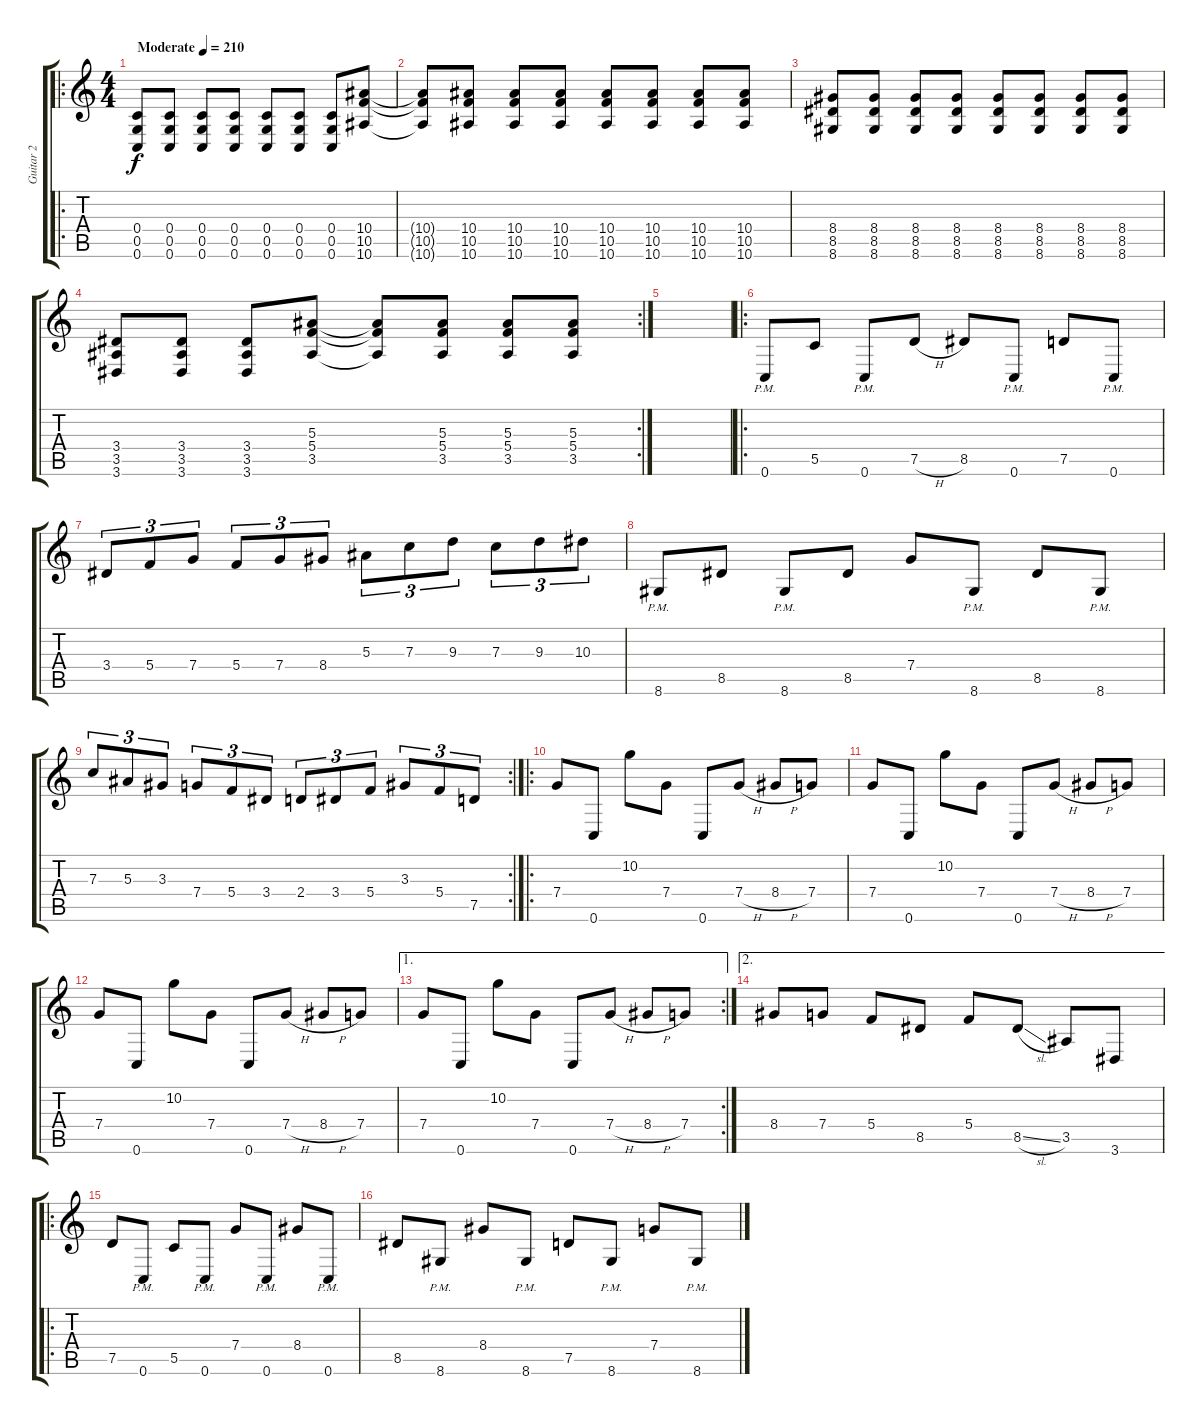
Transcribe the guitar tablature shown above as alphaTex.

\track ("Guitar 2" "Guitar 2") {instrument distortionguitar}
\staff {score tabs}
\tuning (D4 A3 F3 C3 G2 C2) {hide}
\ro
\ts (4 4)
\tempo (210 "Moderate")
\clef g2
\ks c
(0.4 0.5 0.6).8{dy f instrument distortionguitar} (0.4 0.5 0.6).8 (0.4 0.5 0.6).8 (0.4 0.5 0.6).8 (0.4 0.5 0.6).8 (0.4 0.5 0.6).8 (0.4 0.5 0.6).8 (10.4 10.5 10.6).8 |
(10.4{t} 10.5{t} 10.6{t}).8 (10.4 10.5 10.6).8 (10.4 10.5 10.6).8 (10.4 10.5 10.6).8 (10.4 10.5 10.6).8 (10.4 10.5 10.6).8 (10.4 10.5 10.6).8 (10.4 10.5 10.6).8 |
(8.4 8.5 8.6).8 (8.4 8.5 8.6).8 (8.4 8.5 8.6).8 (8.4 8.5 8.6).8 (8.4 8.5 8.6).8 (8.4 8.5 8.6).8 (8.4 8.5 8.6).8 (8.4 8.5 8.6).8 |
\rc 2
(3.4 3.5 3.6).8 (3.4 3.5 3.6).8 (3.4 3.5 3.6).8 (5.3 5.4 3.5).8 (5.3{t} 5.4{t} 3.5{t}).8 (5.3 5.4 3.5).8 (5.3 5.4 3.5).8 (5.3 5.4 3.5).8 |
|
\ro
0.6{pm}.8 5.5.8 0.6{pm}.8 7.5{h}.8 8.5.8 0.6{pm}.8 7.5.8 0.6{pm}.8 |
3.4.8{tu (3 2)} 5.4.8{tu (3 2)} 7.4.8{tu (3 2)} 5.4.8{tu (3 2)} 7.4.8{tu (3 2)} 8.4.8{tu (3 2)} 5.3.8{tu (3 2)} 7.3.8{tu (3 2)} 9.3.8{tu (3 2)} 7.3.8{tu (3 2)} 9.3.8{tu (3 2)} 10.3.8{tu (3 2)} |
8.6{pm}.8 8.5.8 8.6{pm}.8 8.5.8 7.4.8 8.6{pm}.8 8.5.8 8.6{pm}.8 |
\rc 2
7.3.8{tu (3 2)} 5.3.8{tu (3 2)} 3.3.8{tu (3 2)} 7.4.8{tu (3 2)} 5.4.8{tu (3 2)} 3.4.8{tu (3 2)} 2.4.8{tu (3 2)} 3.4.8{tu (3 2)} 5.4.8{tu (3 2)} 3.3.8{tu (3 2)} 5.4.8{tu (3 2)} 7.5.8{tu (3 2)} |
\ro
7.4.8 0.6.8 10.2.8 7.4.8 0.6.8 7.4{h}.8 8.4{h}.8 7.4.8 |
7.4.8 0.6.8 10.2.8 7.4.8 0.6.8 7.4{h}.8 8.4{h}.8 7.4.8 |
7.4.8 0.6.8 10.2.8 7.4.8 0.6.8 7.4{h}.8 8.4{h}.8 7.4.8 |
\ae 1
\rc 2
7.4.8 0.6.8 10.2.8 7.4.8 0.6.8 7.4{h}.8 8.4{h}.8 7.4.8 |
\ae 2
8.4.8 7.4.8 5.4.8 8.5.8 5.4.8 8.5{sl}.8 3.5.8 3.6.8 |
\ro
7.5.8 0.6{pm}.8 5.5.8 0.6{pm}.8 7.4.8 0.6{pm}.8 8.4.8 0.6{pm}.8 |
8.5.8 8.6{pm}.8 8.4.8 8.6{pm}.8 7.5.8 8.6{pm}.8 7.4.8 8.6{pm}.8
